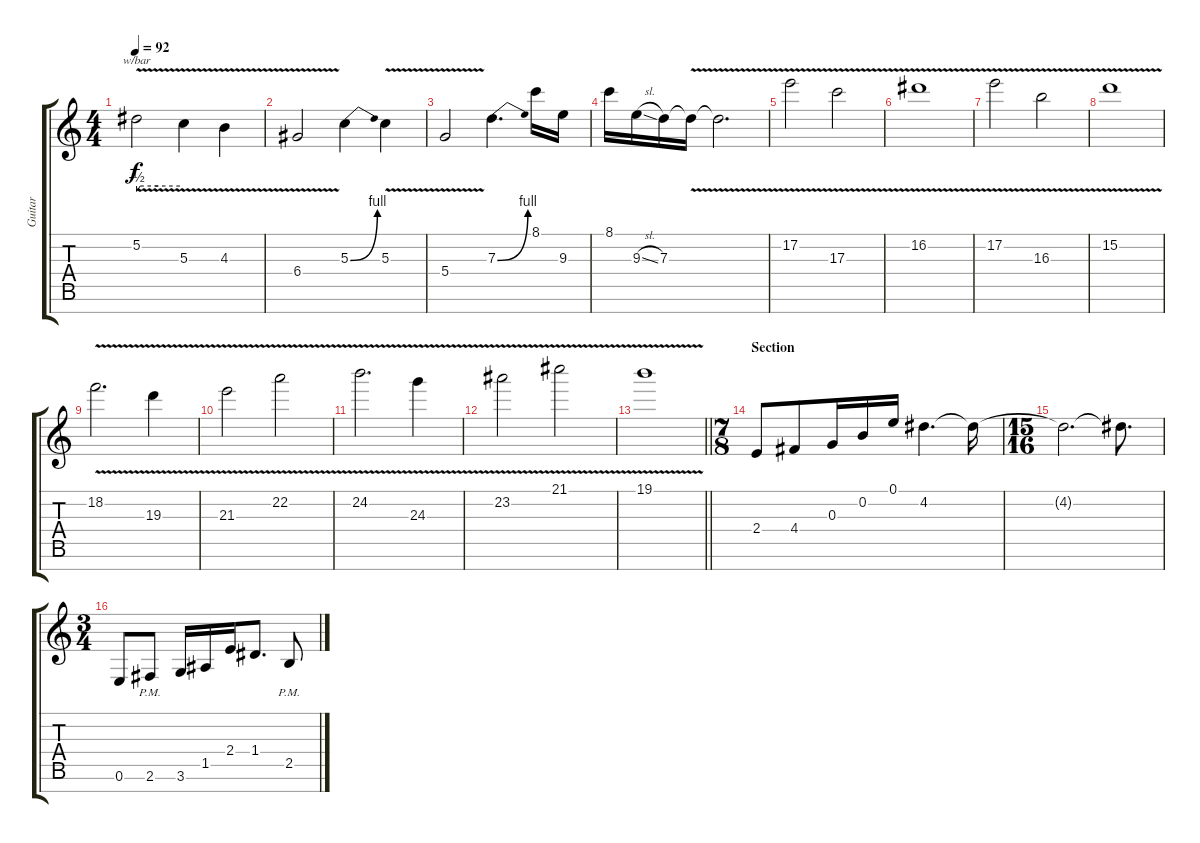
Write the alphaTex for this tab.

\track ("Guitar" "Guitar") {instrument distortionguitar}
\staff {score tabs}
\tuning (E4 B3 G3 D3 A2 E2 B1) {hide}
\ts (4 4)
\tempo 92
\clef g2
\ks c
5.2{v}.2{tbe (custom default 0 -2 5 0 30 0 60 0) dy f} 5.3{v}.4 4.3{v}.4 |
6.4{v}.2 5.3{be (bend 0 0 60 4)}.4 5.3{v}.4 |
5.4{v}.2 7.3{be (bend 0 0 60 4)}.4{d} 8.1.16 9.3.16 |
8.1.16 9.3{sl}.16 7.3.16 7.3{v t}.16 7.3{v t}.2{d} |
17.2{v}.2 17.3{v}.2 |
16.2{v}.1 |
17.2{v}.2 16.3{v}.2 |
15.2{v}.1 |
18.2{v}.2{d} 19.3{v}.4 |
21.3{v}.2 22.2{v}.2 |
24.2{v}.2{d} 24.3{v}.4 |
23.2{v}.2 21.1{v}.2 |
\barLineRight lightlight
19.1{v}.1 |
\ts (7 8)
\section ("" "Section")
2.4.8 4.4.8 0.3.16 0.2.16 0.1.16 4.2.4{d} 4.2{t}.16 |
\ts (15 16)
4.2{t}.2{d} 4.2{t}.8{d} |
\ts (3 4)
0.6.8{instrument distortionguitar} 2.6{pm}.8 3.6.16 1.5.16 2.4.16 1.4.8{d} 2.5{pm}.8
